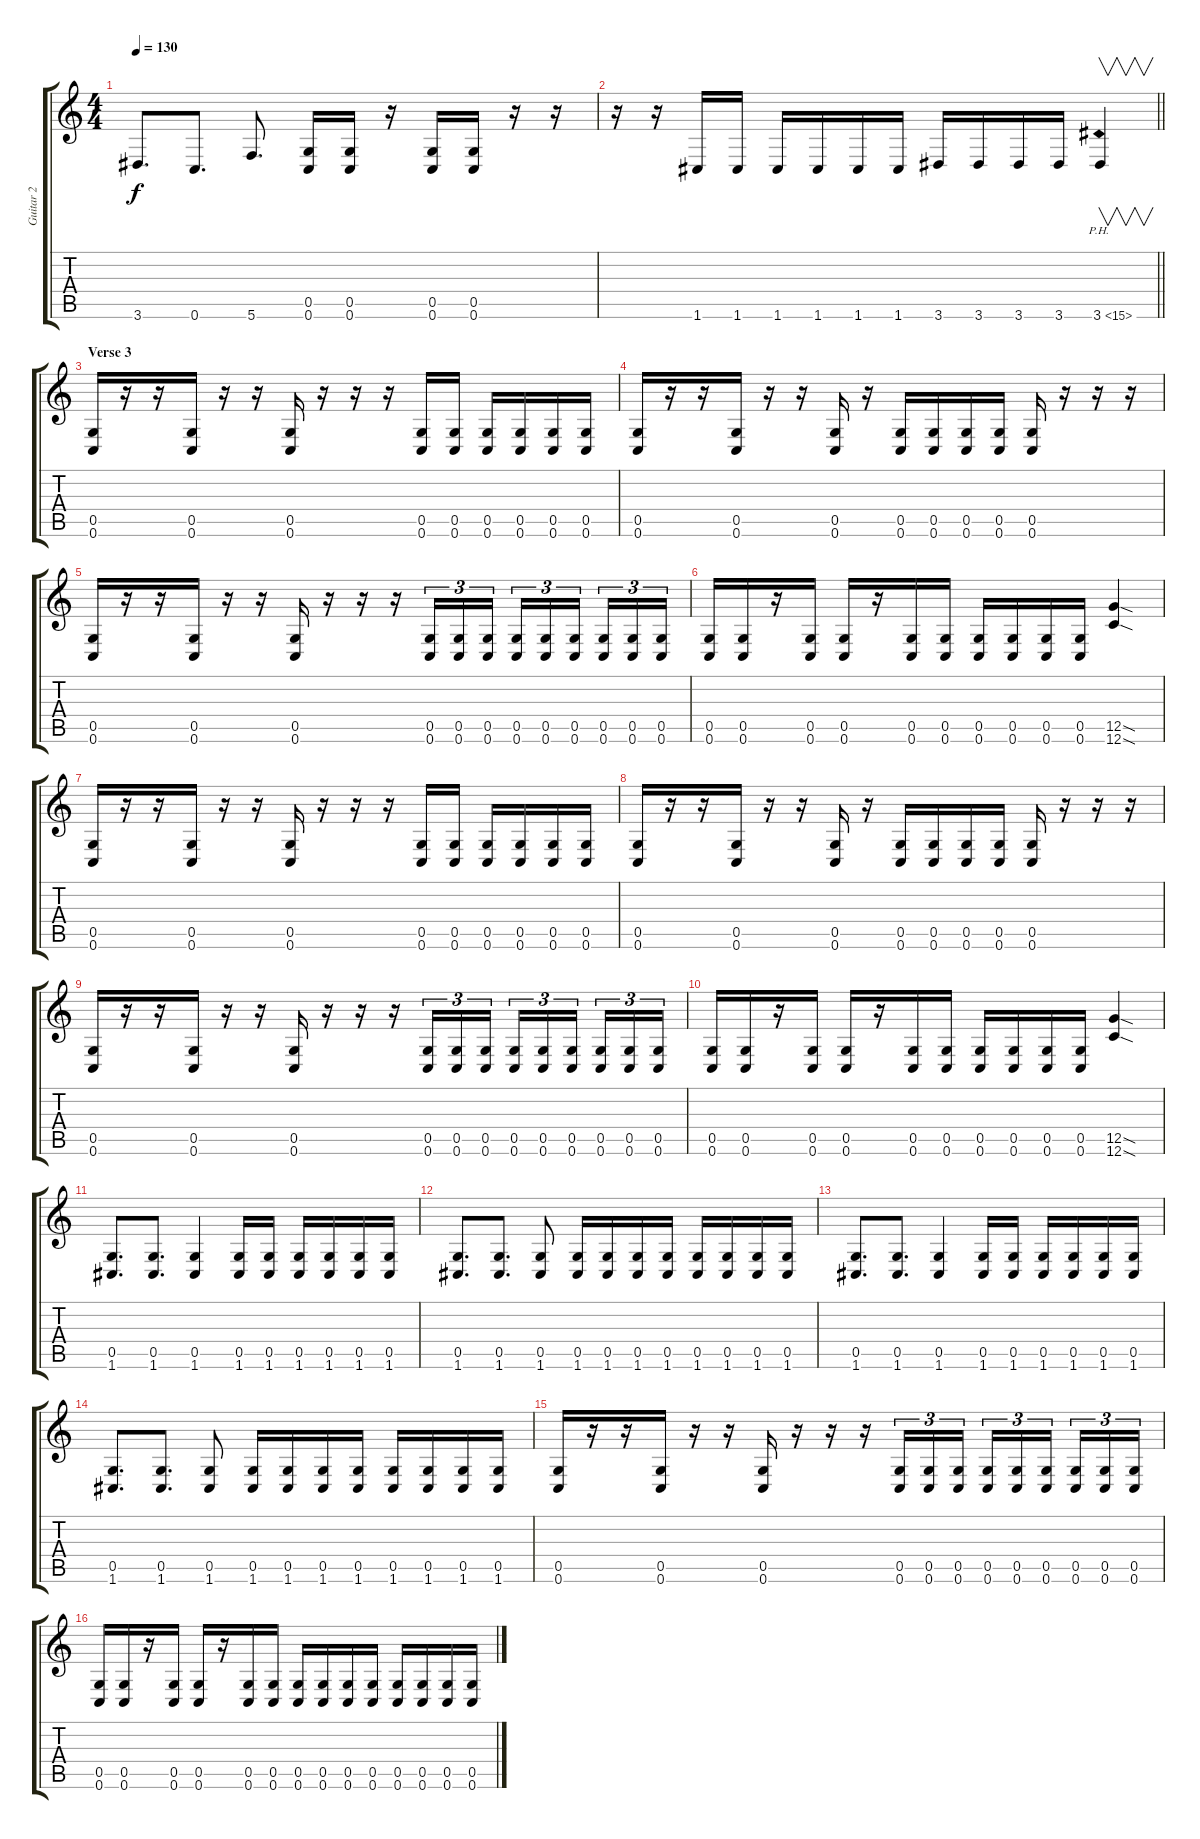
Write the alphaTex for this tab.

\track ("Guitar 2" "Guitar 2") {instrument distortionguitar}
\staff {score tabs}
\tuning (D4 A3 F3 C3 G2 C2) {hide}
\ts (4 4)
\tempo 130
\clef g2
\ks c
3.6.8{d dy f} 0.6.8{d} 5.6.8{d} (0.5 0.6).16 (0.5 0.6).16 r.16 (0.5 0.6).16 (0.5 0.6).16 r.16 r.16 |
\barLineRight lightlight
r.16 r.16 1.6.16 1.6.16 1.6.16 1.6.16 1.6.16 1.6.16 3.6.16 3.6.16 3.6.16 3.6.16 3.6{ph 12}.4{v} |
\section ("" "Verse 3")
(0.5 0.6).16 r.16 r.16 (0.5 0.6).16 r.16 r.16 (0.5 0.6).16 r.16 r.16 r.16 (0.5 0.6).16 (0.5 0.6).16 (0.5 0.6).16 (0.5 0.6).16 (0.5 0.6).16 (0.5 0.6).16 |
(0.5 0.6).16 r.16 r.16 (0.5 0.6).16 r.16 r.16 (0.5 0.6).16 r.16 (0.5 0.6).16 (0.5 0.6).16 (0.5 0.6).16 (0.5 0.6).16 (0.5 0.6).16 r.16 r.16 r.16 |
(0.5 0.6).16 r.16 r.16 (0.5 0.6).16 r.16 r.16 (0.5 0.6).16 r.16 r.16 r.16 (0.5 0.6).16{tu (3 2)} (0.5 0.6).16{tu (3 2)} (0.5 0.6).16{tu (3 2)} (0.5 0.6).16{tu (3 2)} (0.5 0.6).16{tu (3 2)} (0.5 0.6).16{tu (3 2) beam splitsecondary} (0.5 0.6).16{tu (3 2)} (0.5 0.6).16{tu (3 2)} (0.5 0.6).16{tu (3 2)} |
(0.5 0.6).16 (0.5 0.6).16 r.16 (0.5 0.6).16 (0.5 0.6).16 r.16 (0.5 0.6).16 (0.5 0.6).16 (0.5 0.6).16 (0.5 0.6).16 (0.5 0.6).16 (0.5 0.6).16 (12.5{sod} 12.6{sod}).4 |
(0.5 0.6).16 r.16 r.16 (0.5 0.6).16 r.16 r.16 (0.5 0.6).16 r.16 r.16 r.16 (0.5 0.6).16 (0.5 0.6).16 (0.5 0.6).16 (0.5 0.6).16 (0.5 0.6).16 (0.5 0.6).16 |
(0.5 0.6).16 r.16 r.16 (0.5 0.6).16 r.16 r.16 (0.5 0.6).16 r.16 (0.5 0.6).16 (0.5 0.6).16 (0.5 0.6).16 (0.5 0.6).16 (0.5 0.6).16 r.16 r.16 r.16 |
(0.5 0.6).16 r.16 r.16 (0.5 0.6).16 r.16 r.16 (0.5 0.6).16 r.16 r.16 r.16 (0.5 0.6).16{tu (3 2)} (0.5 0.6).16{tu (3 2)} (0.5 0.6).16{tu (3 2)} (0.5 0.6).16{tu (3 2)} (0.5 0.6).16{tu (3 2)} (0.5 0.6).16{tu (3 2) beam splitsecondary} (0.5 0.6).16{tu (3 2)} (0.5 0.6).16{tu (3 2)} (0.5 0.6).16{tu (3 2)} |
(0.5 0.6).16 (0.5 0.6).16 r.16 (0.5 0.6).16 (0.5 0.6).16 r.16 (0.5 0.6).16 (0.5 0.6).16 (0.5 0.6).16 (0.5 0.6).16 (0.5 0.6).16 (0.5 0.6).16 (12.5{sod} 12.6{sod}).4 |
(0.5 1.6).8{d} (0.5 1.6).8{d} (0.5 1.6).4 (0.5 1.6).16 (0.5 1.6).16 (0.5 1.6).16 (0.5 1.6).16 (0.5 1.6).16 (0.5 1.6).16 |
(0.5 1.6).8{d} (0.5 1.6).8{d} (0.5 1.6).8 (0.5 1.6).16 (0.5 1.6).16 (0.5 1.6).16 (0.5 1.6).16 (0.5 1.6).16 (0.5 1.6).16 (0.5 1.6).16 (0.5 1.6).16 |
(0.5 1.6).8{d} (0.5 1.6).8{d} (0.5 1.6).4 (0.5 1.6).16 (0.5 1.6).16 (0.5 1.6).16 (0.5 1.6).16 (0.5 1.6).16 (0.5 1.6).16 |
(0.5 1.6).8{d} (0.5 1.6).8{d} (0.5 1.6).8 (0.5 1.6).16 (0.5 1.6).16 (0.5 1.6).16 (0.5 1.6).16 (0.5 1.6).16 (0.5 1.6).16 (0.5 1.6).16 (0.5 1.6).16 |
(0.5 0.6).16 r.16 r.16 (0.5 0.6).16 r.16 r.16 (0.5 0.6).16 r.16 r.16 r.16 (0.5 0.6).16{tu (3 2)} (0.5 0.6).16{tu (3 2)} (0.5 0.6).16{tu (3 2)} (0.5 0.6).16{tu (3 2)} (0.5 0.6).16{tu (3 2)} (0.5 0.6).16{tu (3 2) beam splitsecondary} (0.5 0.6).16{tu (3 2)} (0.5 0.6).16{tu (3 2)} (0.5 0.6).16{tu (3 2)} |
(0.5 0.6).16 (0.5 0.6).16 r.16 (0.5 0.6).16 (0.5 0.6).16 r.16 (0.5 0.6).16 (0.5 0.6).16 (0.5 0.6).16 (0.5 0.6).16 (0.5 0.6).16 (0.5 0.6).16 (0.5 0.6).16 (0.5 0.6).16 (0.5 0.6).16 (0.5 0.6).16
